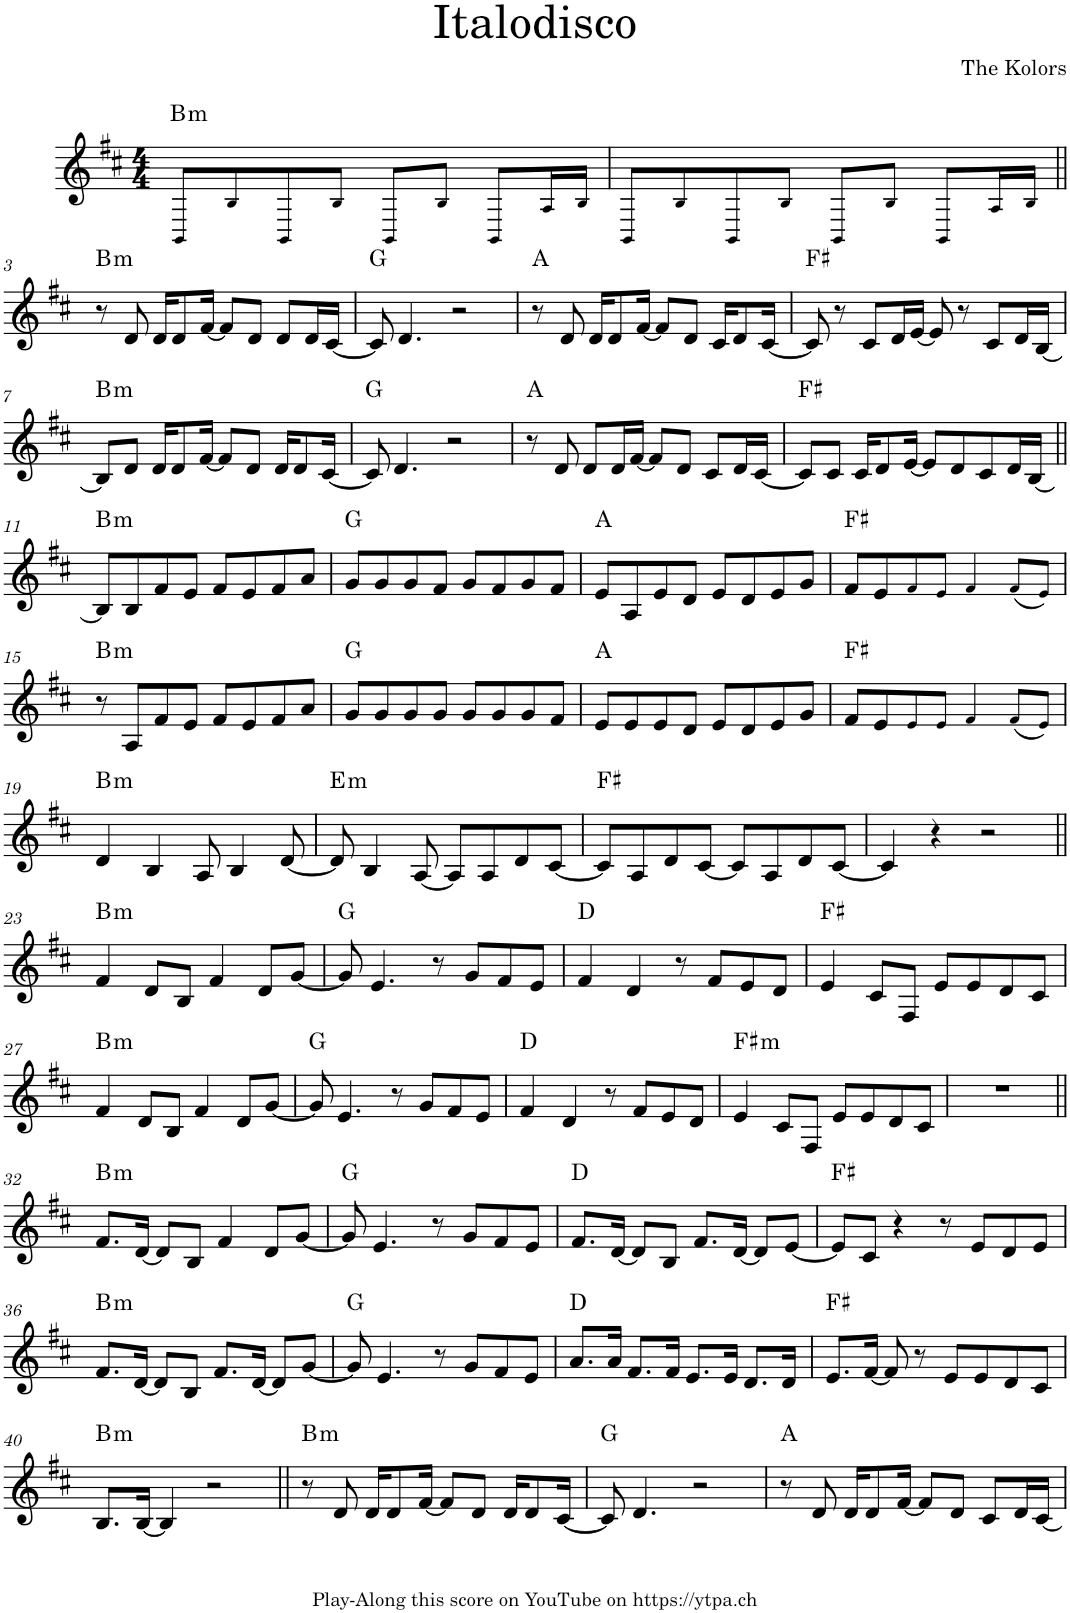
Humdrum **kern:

**kern	**harte
*part1	*part1
*staff1	*
*I"Piano	*
*I'Pno.	*
*clefG2	*
*k[f#c#]	*
*M4/4	*
=1	=1
!	!LO:H:kt=m
8BB!/L	B:min
8B!/	.
8BB!/	.
8B!/J	.
8BB!/L	.
8B!/J	.
8BB!/L	.
16A!/L	.
16B!/JJ	.
=2	=2
8BB!/L	.
8B!/	.
8BB!/	.
8B!/J	.
8BB!/L	.
8B!/J	.
8BB!/L	.
16A!/L	.
16B!/JJ	.
!!LO:LB:g=z
=3||	=3||
!	!LO:H:kt=m
8r	B:min
8d/	.
16d/KL	.
8d/	.
[16f#/Jk	.
8f#/L]	.
8d/J	.
8d/L	.
16d/L	.
[16c#/JJ	.
=4	=4
8c#/]	G:maj
4.d/	.
2r	.
=5	=5
8r	A:maj
8d/	.
16d/KL	.
8d/	.
[16f#/Jk	.
8f#/L]	.
8d/J	.
16c#/KL	.
8d/	.
[16c#/Jk	.
=6	=6
8c#/]	F#:maj
8r	.
8c#/L	.
16d/L	.
[16e/JJ	.
8e/]	.
8r	.
8c#/L	.
16d/L	.
[16B/JJ	.
!!LO:LB:g=z
=7	=7
!	!LO:H:kt=m
8B/L]	B:min
8d/J	.
16d/KL	.
8d/	.
[16f#/Jk	.
8f#/L]	.
8d/J	.
16d/KL	.
8d/	.
[16c#/Jk	.
=8	=8
8c#/]	G:maj
4.d/	.
2r	.
=9	=9
8r	A:maj
8d/	.
8d/L	.
16d/L	.
[16f#/JJ	.
8f#/L]	.
8d/J	.
8c#/L	.
16d/L	.
[16c#/JJ	.
=10	=10
8c#/L]	F#:maj
8c#/J	.
16c#/KL	.
8d/	.
[16e/Jk	.
8e/L]	.
8d/	.
8c#/	.
16d/L	.
[16B/JJ	.
!!LO:LB:g=z
=11||	=11||
!	!LO:H:kt=m
8B/L]	B:min
8B/	.
8f#/	.
8e/J	.
8f#/L	.
8e/	.
8f#/	.
8a/J	.
=12	=12
8g/L	G:maj
8g/	.
8g/	.
8f#/J	.
8g/L	.
8f#/	.
8g/	.
8f#/J	.
=13	=13
8e/L	A:maj
8A/	.
8e/	.
8d/J	.
8e/L	.
8d/	.
8e/	.
8g/J	.
=14	=14
8f#/L	F#:maj
8e/	.
8f#!/	.
8e!/J	.
4f#!/	.
(8f#!/L	.
8e!/J)	.
!!LO:LB:g=z
=15	=15
!	!LO:H:kt=m
8r	B:min
8A/L	.
8f#/	.
8e/J	.
8f#/L	.
8e/	.
8f#/	.
8a/J	.
=16	=16
8g/L	G:maj
8g/	.
8g/	.
8g/J	.
8g/L	.
8g/	.
8g/	.
8f#/J	.
=17	=17
8e/L	A:maj
8e/	.
8e/	.
8d/J	.
8e/L	.
8d/	.
8e/	.
8g/J	.
=18	=18
8f#/L	F#:maj
8e/	.
8e!/	.
8e!/J	.
4f#!/	.
(8f#!/L	.
8e!/J)	.
!!LO:LB:g=z
=19	=19
!	!LO:H:kt=m
4d/	B:min
4B/	.
8A/	.
4B/	.
[8d/	.
=20	=20
!	!LO:H:kt=m
8d/]	E:min
4B/	.
[8A/	.
8A/L]	.
8A/	.
8d/	.
[8c#/J	.
=21	=21
8c#/L]	F#:maj
8A/	.
8d/	.
[8c#/J	.
8c#/L]	.
8A/	.
8d/	.
[8c#/J	.
=22	=22
4c#/]	.
4r	.
2r	.
!!LO:LB:g=z
=23||	=23||
!	!LO:H:kt=m
4f#/	B:min
8d/L	.
8B/J	.
4f#/	.
8d/L	.
[8g/J	.
=24	=24
8g/]	G:maj
4.e/	.
8r	.
8g/L	.
8f#/	.
8e/J	.
=25	=25
4f#/	D:maj
4d/	.
8r	.
8f#/L	.
8e/	.
8d/J	.
=26	=26
4e/	F#:maj
8c#/L	.
8F#/J	.
8e/L	.
8e/	.
8d/	.
8c#/J	.
!!LO:LB:g=z
=27	=27
!	!LO:H:kt=m
4f#/	B:min
8d/L	.
8B/J	.
4f#/	.
8d/L	.
[8g/J	.
=28	=28
8g/]	G:maj
4.e/	.
8r	.
8g/L	.
8f#/	.
8e/J	.
=29	=29
4f#/	D:maj
4d/	.
8r	.
8f#/L	.
8e/	.
8d/J	.
=30	=30
!	!LO:H:kt=m
4e/	F#:min
8c#/L	.
8F#/J	.
8e/L	.
8e/	.
8d/	.
8c#/J	.
=31	=31
1r	.
!!LO:LB:g=z
=32||	=32||
!	!LO:H:kt=m
8.f#/L	B:min
[16d/Jk	.
8d/L]	.
8B/J	.
4f#/	.
8d/L	.
[8g/J	.
=33	=33
8g/]	G:maj
4.e/	.
8r	.
8g/L	.
8f#/	.
8e/J	.
=34	=34
8.f#/L	D:maj
[16d/Jk	.
8d/L]	.
8B/J	.
8.f#/L	.
[16d/Jk	.
8d/L]	.
[8e/J	.
=35	=35
8e/L]	F#:maj
8c#/J	.
4r	.
8r	.
8e/L	.
8d/	.
8e/J	.
!!LO:LB:g=z
=36	=36
!	!LO:H:kt=m
8.f#/L	B:min
[16d/Jk	.
8d/L]	.
8B/J	.
8.f#/L	.
[16d/Jk	.
8d/L]	.
[8g/J	.
=37	=37
8g/]	G:maj
4.e/	.
8r	.
8g/L	.
8f#/	.
8e/J	.
=38	=38
8.a/L	D:maj
16a/Jk	.
8.f#/L	.
16f#/Jk	.
8.e/L	.
16e/Jk	.
8.d/L	.
16d/Jk	.
=39	=39
8.e/L	F#:maj
[16f#/Jk	.
8f#/]	.
8r	.
8e/L	.
8e/	.
8d/	.
8c#/J	.
!!LO:LB:g=z
=40	=40
!	!LO:H:kt=m
8.B/L	B:min
[16B/Jk	.
4B/]	.
2r	.
=41||	=41||
!	!LO:H:kt=m
8r	B:min
8d/	.
16d/KL	.
8d/	.
[16f#/Jk	.
8f#/L]	.
8d/J	.
16d/KL	.
8d/	.
[16c#/Jk	.
=42	=42
8c#/]	G:maj
4.d/	.
2r	.
=43	=43
8r	A:maj
8d/	.
16d/KL	.
8d/	.
[16f#/Jk	.
8f#/L]	.
8d/J	.
8c#/L	.
16d/L	.
[16c#/JJ	.
=	=
*-	*-
